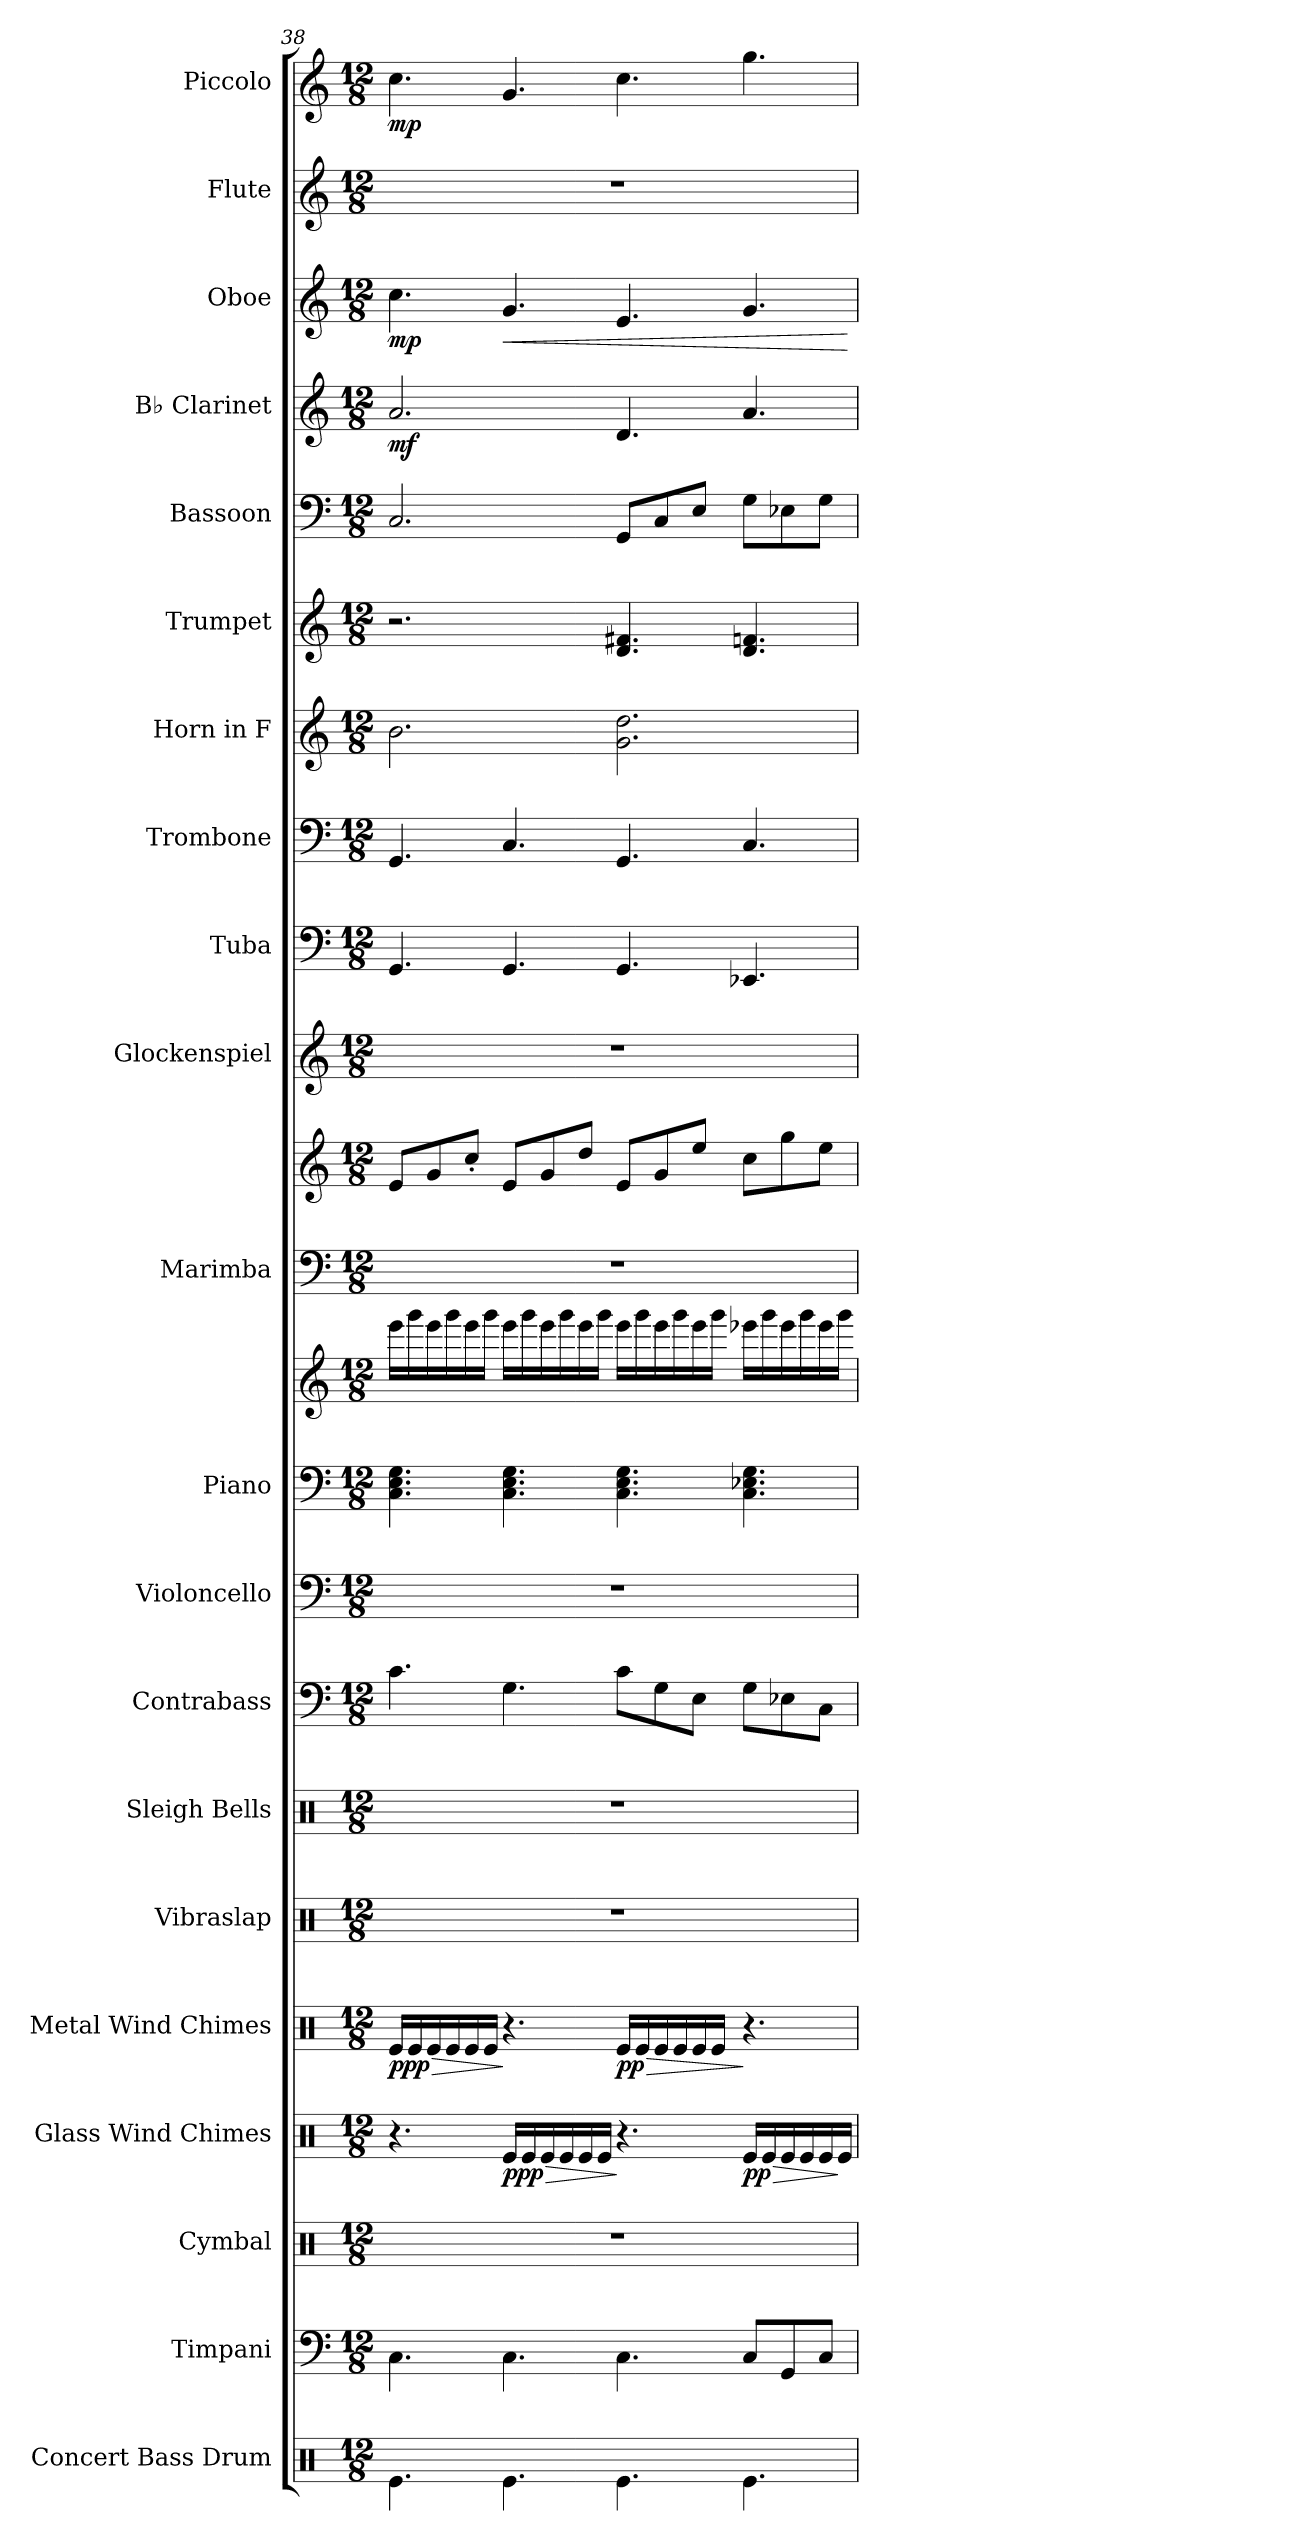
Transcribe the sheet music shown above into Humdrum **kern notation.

**kern	**kern	**kern	**kern	**dynam	**kern	**dynam	**kern	**kern	**kern	**kern	**kern	**kern	**kern	**kern	**kern	**kern	**kern	**kern	**kern	**kern	**kern	**dynam	**kern	**dynam	**kern	**kern	**dynam
*part21	*part20	*part19	*part18	*part18	*part17	*part17	*part16	*part15	*part14	*part13	*part12	*part12	*part11	*part11	*part10	*part9	*part8	*part7	*part6	*part5	*part4	*part4	*part3	*part3	*part2	*part1	*part1
*staff23	*staff22	*staff21	*staff20	*staff20	*staff19	*staff19	*staff18	*staff17	*staff16	*staff15	*staff14	*staff13	*staff12	*staff11	*staff10	*staff9	*staff8	*staff7	*staff6	*staff5	*staff4	*staff4	*staff3	*staff3	*staff2	*staff1	*staff1
*I"Concert Bass Drum	*I"Timpani	*I"Cymbal	*I"Glass Wind Chimes	*	*I"Metal Wind Chimes	*	*I"Vibraslap	*I"Sleigh Bells	*I"Contrabass	*I"Violoncello	*I"Piano	*	*I"Marimba	*	*I"Glockenspiel	*I"Tuba	*I"Trombone	*I"Horn in F	*I"Trumpet	*I"Bassoon	*I"B♭ Clarinet	*	*I"Oboe	*	*I"Flute	*I"Piccolo	*
*I'Con. BD	*I'Timp.	*I'Cym.	*I'Gl. Wn Ch.	*	*I'Met. Wn Ch.	*	*I'Vibslp.	*I'Sle. Be.	*I'Cb.	*I'Vc.	*I'Pno.	*	*I'Mrm.	*	*I'Glock.	*I'Tba.	*I'Tbn.	*	*I'Tpt.	*I'Bsn.	*I'B♭ Cl.	*	*I'Ob.	*	*I'Fl.	*I'Picc.	*
*clefX	*clefF4	*clefX	*clefX	*	*clefX	*	*clefX	*clefX	*clefF4	*clefF4	*clefF4	*clefG2	*clefF4	*clefG2	*clefG2	*clefF4	*clefF4	*clefG2	*clefG2	*clefF4	*clefG2	*	*clefG2	*	*clefG2	*clefG2	*
*	*	*	*	*	*	*	*	*	*ITrd7c12	*	*	*	*	*	*ITrd-14c-24	*	*	*ITrd4c7	*ITrd1c2	*	*ITrd1c2	*	*	*	*	*ITrd-7c-12	*
*k[]	*k[]	*k[]	*k[]	*	*k[]	*	*k[]	*k[]	*k[]	*k[]	*k[]	*k[]	*k[]	*k[]	*k[]	*k[]	*k[]	*k[b-]	*k[b-e-]	*k[]	*k[b-e-]	*	*k[]	*	*k[]	*k[]	*
*M12/8	*M12/8	*M12/8	*M12/8	*	*M12/8	*	*M12/8	*M12/8	*M12/8	*M12/8	*M12/8	*M12/8	*M12/8	*M12/8	*M12/8	*M12/8	*M12/8	*M12/8	*M12/8	*M12/8	*M12/8	*	*M12/8	*	*M12/8	*M12/8	*
=38	=38	=38	=38	=38	=38	=38	=38	=38	=38	=38	=38	=38	=38	=38	=38	=38	=38	=38	=38	=38	=38	=38	=38	=38	=38	=38	=38
!	!	!	!	!	!	!LO:HP:b	!	!	!	!	!	!	!	!	!	!	!	!	!	!	!	!	!	!	!	!	!
!	!	!	!	!	!	!LO:DY:n=1:b	!	!	!	!	!	!	!	!	!	!	!	!	!	!	!	!LO:DY:b	!	!LO:DY:b	!	!	!LO:DY:b
4.Re\	4.C\	1.r	4.r	.	16Re/LL	> ppp	1.r	1.r	4.C\	1.r	4.C\ 4.E\ 4.G\	16eee\LL	1.r	8e/L	1.r	4.GG/	4.GG/	2.e\	2.r	2.C/	2.g/	mf	4.cc\	mp	1.r	4.ccc\	mp
.	.	.	.	.	16Re/	.	.	.	.	.	.	16ggg\	.	.	.	.	.	.	.	.	.	.	.	.	.	.	.
.	.	.	.	.	16Re/	.	.	.	.	.	.	16eee\	.	8g/	.	.	.	.	.	.	.	.	.	.	.	.	.
.	.	.	.	.	16Re/	.	.	.	.	.	.	16ggg\	.	.	.	.	.	.	.	.	.	.	.	.	.	.	.
.	.	.	.	.	16Re/	.	.	.	.	.	.	16eee\	.	8cc'/J	.	.	.	.	.	.	.	.	.	.	.	.	.
.	.	.	.	.	16Re/JJ	.	.	.	.	.	.	16ggg\JJ	.	.	.	.	.	.	.	.	.	.	.	.	.	.	.
!	!	!	!	!LO:HP:b	!	!	!	!	!	!	!	!	!	!	!	!	!	!	!	!	!	!	!	!LO:HP:b	!	!	!
!	!	!	!	!LO:DY:n=1:b	!	!LO:DY:n=2:b	!	!	!	!	!	!	!	!	!	!	!	!	!	!	!	!	!	!	!	!	!
!	!	!	!	!	!	!LO:DY:n=3:b	!	!	!	!	!	!	!	!	!	!	!	!	!	!	!	!	!	!	!	!	!
4.Re\	4.C\	.	16Re/LL	> ppp	4.r	] p other-dynamics	.	.	4.GG\	.	4.C\ 4.E\ 4.G\	16eee\LL	.	8e/L	.	4.GG/	4.C/	.	.	.	.	.	4.g/	<	.	4.gg/	.
.	.	.	16Re/	.	.	.	.	.	.	.	.	16ggg\	.	.	.	.	.	.	.	.	.	.	.	.	.	.	.
.	.	.	16Re/	.	.	.	.	.	.	.	.	16eee\	.	8g/	.	.	.	.	.	.	.	.	.	.	.	.	.
.	.	.	16Re/	.	.	.	.	.	.	.	.	16ggg\	.	.	.	.	.	.	.	.	.	.	.	.	.	.	.
.	.	.	16Re/	.	.	.	.	.	.	.	.	16eee\	.	8dd/J	.	.	.	.	.	.	.	.	.	.	.	.	.
.	.	.	16Re/JJ	.	.	.	.	.	.	.	.	16ggg\JJ	.	.	.	.	.	.	.	.	.	.	.	.	.	.	.
!	!	!	!	!LO:DY:n=2:b	!	!LO:HP:b	!	!	!	!	!	!	!	!	!	!	!	!	!	!	!	!	!	!	!	!	!
!	!	!	!	!LO:DY:n=3:b	!	!LO:DY:n=4:b	!	!	!	!	!	!	!	!	!	!	!	!	!	!	!	!	!	!	!	!	!
4.Re\	4.C\	.	4.r	] p other-dynamics	16Re/LL	> pp	.	.	8C\L	.	4.C\ 4.E\ 4.G\	16eee\LL	.	8e/L	.	4.GG/	4.GG/	2.c\ 2.g\	4.c/ 4.en/	8GG/L	4.c/	.	4.e/	.	.	4.ccc\	.
.	.	.	.	.	16Re/	.	.	.	.	.	.	16ggg\	.	.	.	.	.	.	.	.	.	.	.	.	.	.	.
.	.	.	.	.	16Re/	.	.	.	8GG\	.	.	16eee\	.	8g/	.	.	.	.	.	8C/	.	.	.	.	.	.	.
.	.	.	.	.	16Re/	.	.	.	.	.	.	16ggg\	.	.	.	.	.	.	.	.	.	.	.	.	.	.	.
.	.	.	.	.	16Re/	.	.	.	8EE\J	.	.	16eee\	.	8ee/J	.	.	.	.	.	8E/J	.	.	.	.	.	.	.
.	.	.	.	.	16Re/JJ	.	.	.	.	.	.	16ggg\JJ	.	.	.	.	.	.	.	.	.	.	.	.	.	.	.
!	!	!	!	!LO:HP:b	!	!	!	!	!	!	!	!	!	!	!	!	!	!	!	!	!	!	!	!	!	!	!
!	!	!	!	!LO:DY:n=4:b	!	!LO:DY:n=5:b	!	!	!	!	!	!	!	!	!	!	!	!	!	!	!	!	!	!	!	!	!
!	!	!	!	!	!	!LO:DY:n=6:b	!	!	!	!	!	!	!	!	!	!	!	!	!	!	!	!	!	!	!	!	!
4.Re\	8C/L	.	16Re/LL	> pp	4.r	] p other-dynamics	.	.	8GG\L	.	4.C\ 4.E-X\ 4.G\	16eee-X\LL	.	8cc\L	.	4.EE-X/	4.C/	.	4.c/ 4.e-X/	8G\L	4.g/	.	4.g/	.	.	4.ggg\	.
.	.	.	16Re/	.	.	.	.	.	.	.	.	16ggg\	.	.	.	.	.	.	.	.	.	.	.	.	.	.	.
.	8GG/	.	16Re/	.	.	.	.	.	8EE-X\	.	.	16eee-\	.	8gg\	.	.	.	.	.	8E-X\	.	.	.	.	.	.	.
.	.	.	16Re/	.	.	.	.	.	.	.	.	16ggg\	.	.	.	.	.	.	.	.	.	.	.	.	.	.	.
.	8C/J	.	16Re/	.	.	.	.	.	8CC\J	.	.	16eee-\	.	8ee\J	.	.	.	.	.	8G\J	.	.	.	.	.	.	.
!	!	!	!	!LO:DY:n=5:b	!	!	!	!	!	!	!	!	!	!	!	!	!	!	!	!	!	!	!	!	!	!	!
!	!	!	!	!LO:DY:n=6:b	!	!	!	!	!	!	!	!	!	!	!	!	!	!	!	!	!	!	!	!	!	!	!
.	.	.	16Re/JJ	] p other-dynamics	.	.	.	.	.	.	.	16ggg\JJ	.	.	.	.	.	.	.	.	.	.	.	.	.	.	.
.	.	.	.	.	.	.	.	.	.	.	.	.	.	.	.	.	.	.	.	.	.	.	.	[	.	.	.
=	=	=	=	=	=	=	=	=	=	=	=	=	=	=	=	=	=	=	=	=	=	=	=	=	=	=	=
*-	*-	*-	*-	*-	*-	*-	*-	*-	*-	*-	*-	*-	*-	*-	*-	*-	*-	*-	*-	*-	*-	*-	*-	*-	*-	*-	*-
